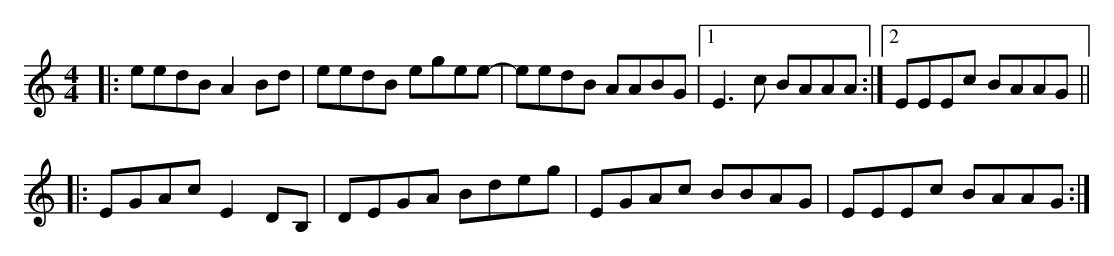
X:1
M:4/4
K:Amin
|:eedB A2 Bd|eedB egee-|eedB AABG|1 E3c BAAA:|2 EEEc BAAG||
|:EGAc E2 DB,|DEGA Bdeg|EGAc BBAG|EEEc BAAG:|
